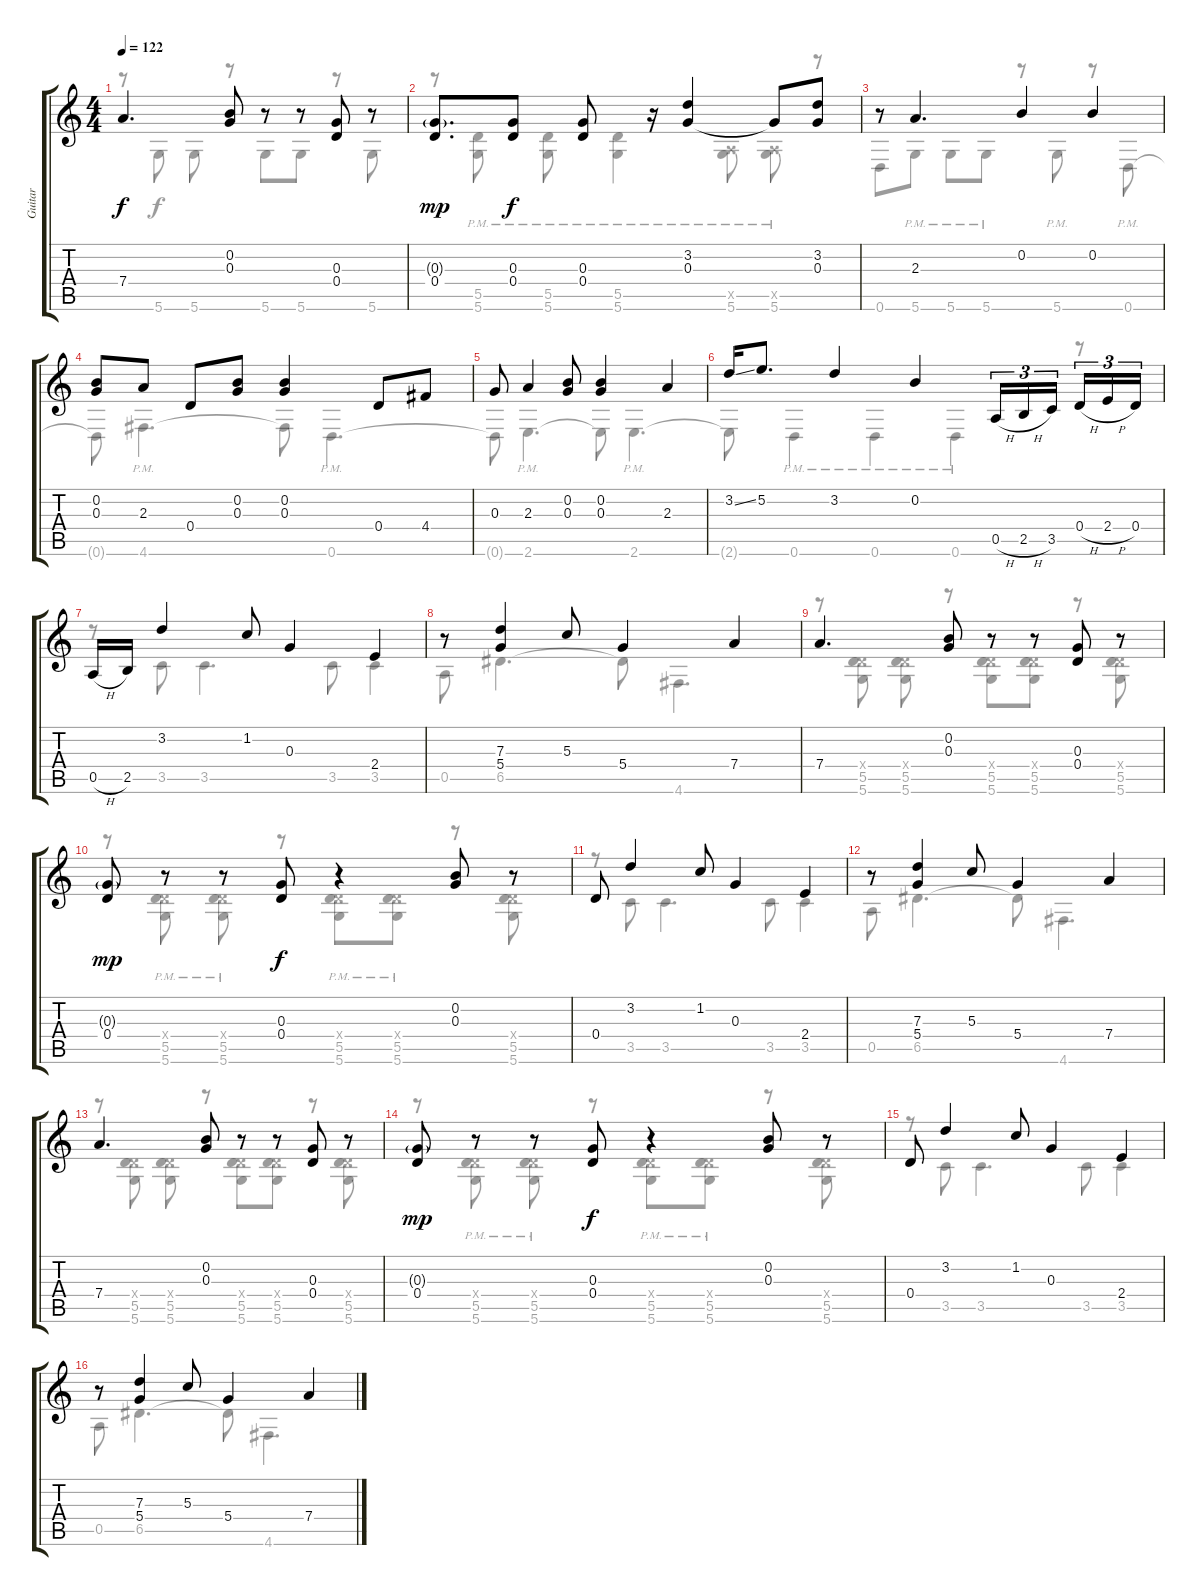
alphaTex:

\track ("Guitar" "Guitar") {instrument acousticguitarsteel}
\staff {score tabs}
\tuning (E4 B3 G3 D3 A2 D2) {hide}
\voice
\ts (4 4)
\tempo 122
\clef g2
\ks c
7.4.4{d dy f} (0.2 0.3).8 r.8 r.8 (0.3 0.4).8 r.8 |
(0.3{g} 0.4).8{d dy mp} (0.3 0.4).8{dy f} (0.3 0.4).8 r.16 (3.2 0.3).4 0.3{t}.8 (3.2 0.3).8 |
r.8 2.3.4{d} 0.2.4 0.2.4 |
(0.2 0.3).8 2.3.8 0.4.8 (0.2 0.3).8 (0.2 0.3).4 0.4.8 4.4.8 |
0.3.8 2.3.4 (0.2 0.3).8 (0.2 0.3).4 2.3.4 |
3.2{ss}.16 5.2.8{d} 3.2.4 0.2.4 0.5{h}.16{tu (3 2)} 2.5{h}.16{tu (3 2)} 3.5.16{tu (3 2) beam splitsecondary} 0.4{h}.16{tu (3 2)} 2.4{h}.16{tu (3 2)} 0.4.16{tu (3 2)} |
0.5{h}.16 2.5.16 3.2.4 1.2.8 0.3.4 2.4.4 |
r.8 (7.3 5.4).4 5.3.8 5.4.4 7.4.4 |
7.4.4{d} (0.2 0.3).8 r.8 r.8 (0.3 0.4).8 r.8 |
(0.3{g} 0.4).8{dy mp} r.8 r.8 (0.3 0.4).8{dy f} r.4 (0.2 0.3).8 r.8 |
0.4.8 3.2.4 1.2.8 0.3.4 2.4.4 |
r.8 (7.3 5.4).4 5.3.8 5.4.4 7.4.4 |
7.4.4{d} (0.2 0.3).8 r.8 r.8 (0.3 0.4).8 r.8 |
(0.3{g} 0.4).8{dy mp} r.8 r.8 (0.3 0.4).8{dy f} r.4 (0.2 0.3).8 r.8 |
0.4.8 3.2.4 1.2.8 0.3.4 2.4.4 |
r.8 (7.3 5.4).4 5.3.8 5.4.4 7.4.4
\voice
\clef g2
\ottava regular
\simile none
\ks c
r.8{dy f} 5.6.8 5.6.8 r.8 5.6.8 5.6.8 r.8 5.6.8 |
r.8 (5.5{pm} 5.6{pm}).8 (5.5{pm} 5.6{pm}).8 (5.5{pm} 5.6{pm}).4 (0.5{x} 5.6{pm}).8 (0.5{x} 5.6{pm}).8 r.8 |
0.6.8 5.6{pm}.8 5.6{pm}.8 5.6{pm}.8 r.8 5.6{pm}.8 r.8 0.6{pm}.8 |
0.6{t}.8 4.6{pm}.4{d} 4.6{t}.8 0.6{pm}.4{d} |
0.6{t}.8 2.6{pm}.4{d} 2.6{t}.8 2.6{pm}.4{d} |
2.6{t}.8 0.6{pm}.4 0.6{pm}.4 0.6{pm}.4 r.8 |
r.8 3.5.8 3.5.4{d} 3.5.8 3.5.4 |
0.5.8 6.5.4{d} 6.5{t}.8 4.6.4{d} |
r.8 (0.4{x} 5.5 5.6).8 (0.4{x} 5.5 5.6).8 r.8 (0.4{x} 5.5 5.6).8 (0.4{x} 5.5 5.6).8 r.8 (0.4{x} 5.5 5.6).8 |
r.8 (0.4{x} 5.5{pm} 5.6{pm}).8 (0.4{x} 5.5{pm} 5.6{pm}).8 r.8 (0.4{x} 5.5 5.6{pm}).8 (0.4{x} 5.5 5.6{pm}).8 r.8 (0.4{x} 5.5 5.6).8 |
r.8 3.5.8 3.5.4{d} 3.5.8 3.5.4 |
0.5.8 6.5.4{d} 6.5{t}.8 4.6.4{d} |
r.8 (0.4{x} 5.5 5.6).8 (0.4{x} 5.5 5.6).8 r.8 (0.4{x} 5.5 5.6).8 (0.4{x} 5.5 5.6).8 r.8 (0.4{x} 5.5 5.6).8 |
r.8 (0.4{x} 5.5{pm} 5.6{pm}).8 (0.4{x} 5.5{pm} 5.6{pm}).8 r.8 (0.4{x} 5.5 5.6{pm}).8 (0.4{x} 5.5 5.6{pm}).8 r.8 (0.4{x} 5.5 5.6).8 |
r.8 3.5.8 3.5.4{d} 3.5.8 3.5.4 |
0.5.8 6.5.4{d} 6.5{t}.8 4.6.4{d}
